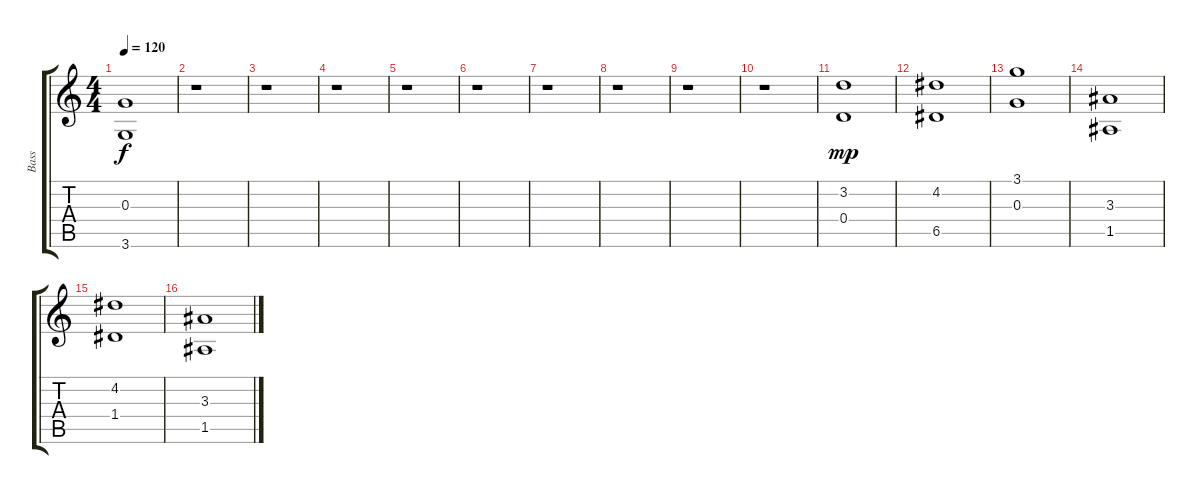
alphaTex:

\track ("Bass" "Bass") {instrument electricbassfinger}
\staff {score tabs}
\tuning (E4 B3 G3 D3 A2 E2) {hide}
\ts (4 4)
\tempo 120
\clef g2
\ks c
(0.3{t} 3.6{t}).1{dy f} |
r.1 |
r.1 |
r.1 |
r.1 |
r.1 |
r.1 |
r.1 |
r.1 |
r.1 |
(3.2 0.4).1{dy mp} |
(4.2 6.5).1 |
(3.1 0.3).1 |
(3.3 1.5).1 |
(4.2 1.4).1 |
(3.3 1.5).1
